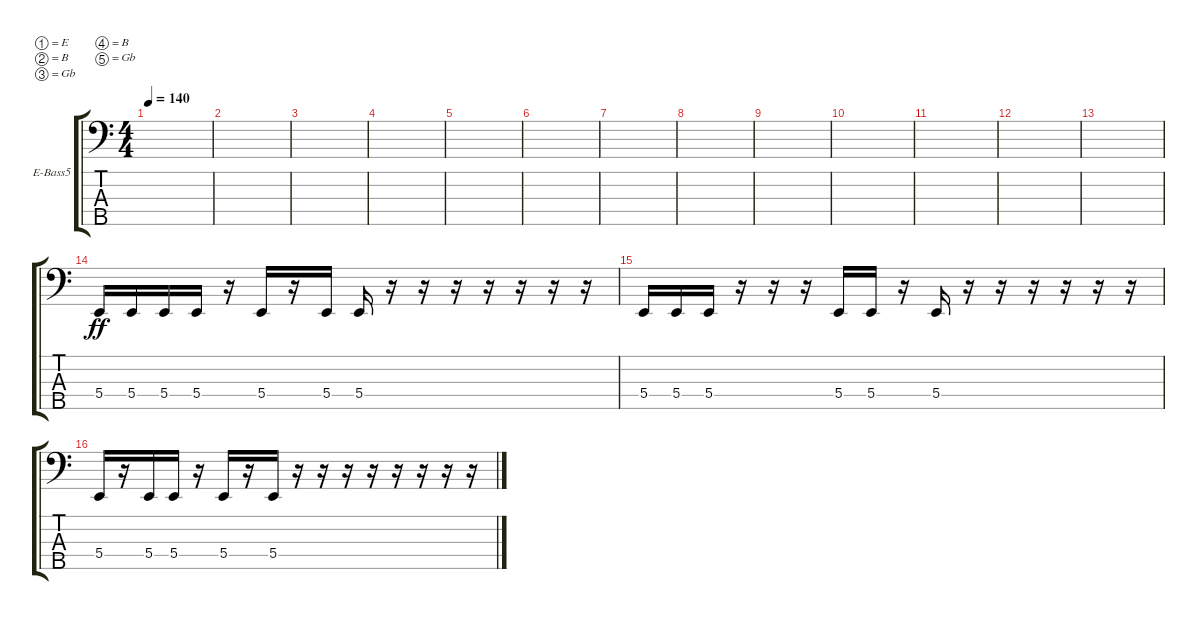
\defaultSystemsLayout 4
\bracketExtendMode groupsimilarinstruments
\firstSystemTrackNameOrientation horizontal
\otherSystemsTrackNameOrientation horizontal
\track ("Electric Bass" "E-Bass5") {instrument electricbassfinger}
\staff {score tabs}
\tuning (E2 B1 Gb1 B0 Gb0)
\ts (4 4)
\tempo 140
\clef f4
\scale
0.333333
\ks c
|
\scale
0.333333 |
\scale
0.333333 |
\scale
0.333333 |
\scale
0.333333 |
\scale
0.333333 |
\scale
0.333333 |
\scale
0.333333 |
\scale
0.333333 |
\scale
0.333333 |
\scale
0.333333 |
|
|
5.4.16{dy ff} 5.4.16 5.4.16 5.4.16 r.16 5.4.16 r.16 5.4.16 5.4.16 r.16 r.16 r.16 r.16 r.16 r.16 r.16 |
5.4.16 5.4.16 5.4.16 r.16 r.16 r.16 5.4.16 5.4.16 r.16 5.4.16 r.16 r.16 r.16 r.16 r.16 r.16 |
5.4.16 r.16 5.4.16 5.4.16 r.16 5.4.16 r.16 5.4.16 r.16 r.16 r.16 r.16 r.16 r.16 r.16 r.16
